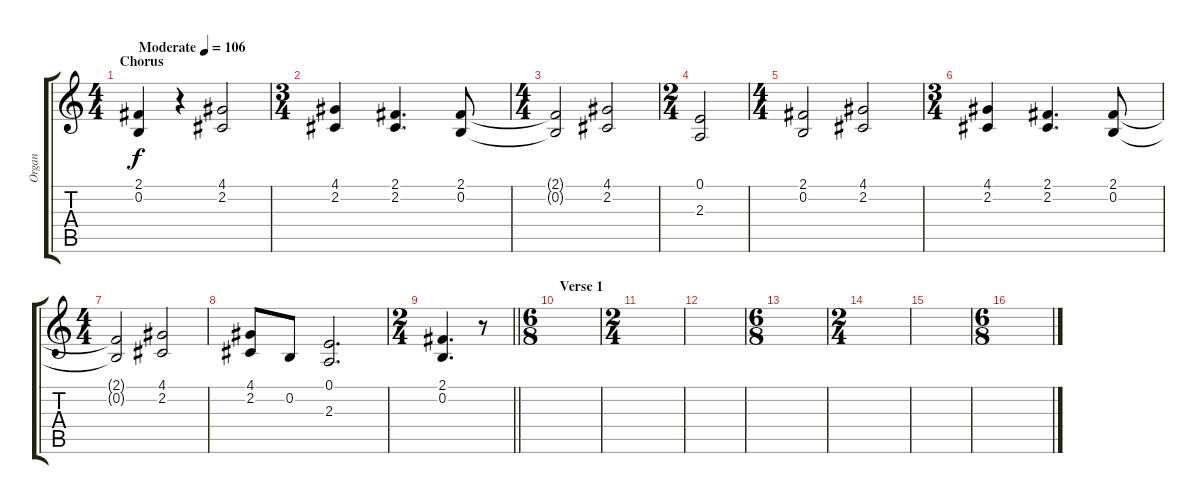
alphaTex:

\track ("Organ" "Organ") {instrument drawbarorgan}
\staff {score tabs}
\tuning (E4 B3 G3 D3 A2 E2) {hide}
\ts (4 4)
\section ("" "Chorus")
\tempo (106 "Moderate")
\clef g2
\ks c
(2.1 0.2).4{dy f instrument drawbarorgan} r.4 (4.1 2.2).2 |
\ts (3 4)
(4.1 2.2).4 (2.1 2.2).4{d} (2.1 0.2).8 |
\ts (4 4)
(2.1{t} 0.2{t}).2 (4.1 2.2).2 |
\ts (2 4)
(0.1 2.3).2 |
\ts (4 4)
(2.1 0.2).2 (4.1 2.2).2 |
\ts (3 4)
(4.1 2.2).4 (2.1 2.2).4{d} (2.1 0.2).8 |
\ts (4 4)
(2.1{t} 0.2{t}).2 (4.1 2.2).2 |
(4.1 2.2).8 0.2.8 (0.1 2.3).2{d} |
\ts (2 4)
\barLineRight lightlight
(2.1 0.2).4{d} r.8 |
\ts (6 8)
\section ("" "Verse 1")
|
\ts (2 4)
|
|
\ts (6 8)
|
\ts (2 4)
|
|
\ts (6 8)
